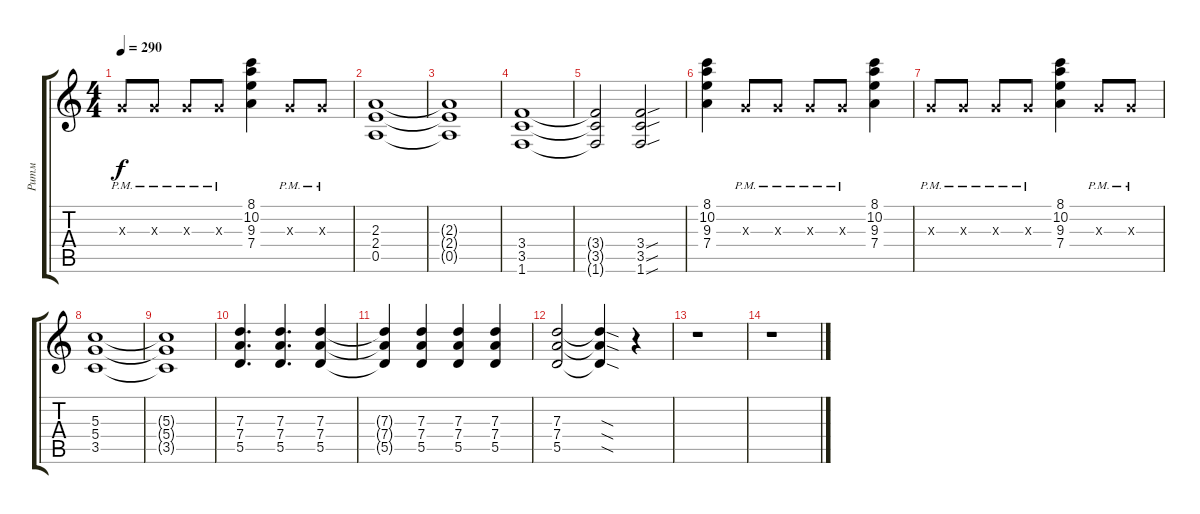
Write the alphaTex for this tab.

\track ("Ритм" "Ритм") {instrument distortionguitar}
\staff {score tabs}
\tuning (E4 B3 G3 D3 A2 E2) {hide}
\ts (4 4)
\tempo 290
\clef g2
\ks c
0.3{pm x}.8{dy f} 0.3{pm x}.8 0.3{pm x}.8 0.3{pm x}.8 (8.1 10.2 9.3 7.4).4 0.3{pm x}.8 0.3{pm x}.8 |
(2.3 2.4 0.5).1 |
(2.3{t} 2.4{t} 0.5{t}).1 |
(3.4 3.5 1.6).1 |
(3.4{t} 3.5{t} 1.6{t}).2 (3.4{sou} 3.5{sou} 1.6{sou}).2 |
(8.1 10.2 9.3 7.4).4 0.3{pm x}.8 0.3{pm x}.8 0.3{pm x}.8 0.3{pm x}.8 (8.1 10.2 9.3 7.4).4 |
0.3{pm x}.8 0.3{pm x}.8 0.3{pm x}.8 0.3{pm x}.8 (8.1 10.2 9.3 7.4).4 0.3{pm x}.8 0.3{pm x}.8 |
(5.3 5.4 3.5).1 |
(5.3{t} 5.4{t} 3.5{t}).1 |
(7.3 7.4 5.5).4{d} (7.3 7.4 5.5).4{d} (7.3 7.4 5.5).4 |
(7.3{t} 7.4{t} 5.5{t}).4 (7.3 7.4 5.5).4 (7.3 7.4 5.5).4 (7.3 7.4 5.5).4 |
(7.3 7.4 5.5).2 (7.3{sod t} 7.4{sod t} 5.5{sod t}).4 r.4 |
r.1 |
r.1
